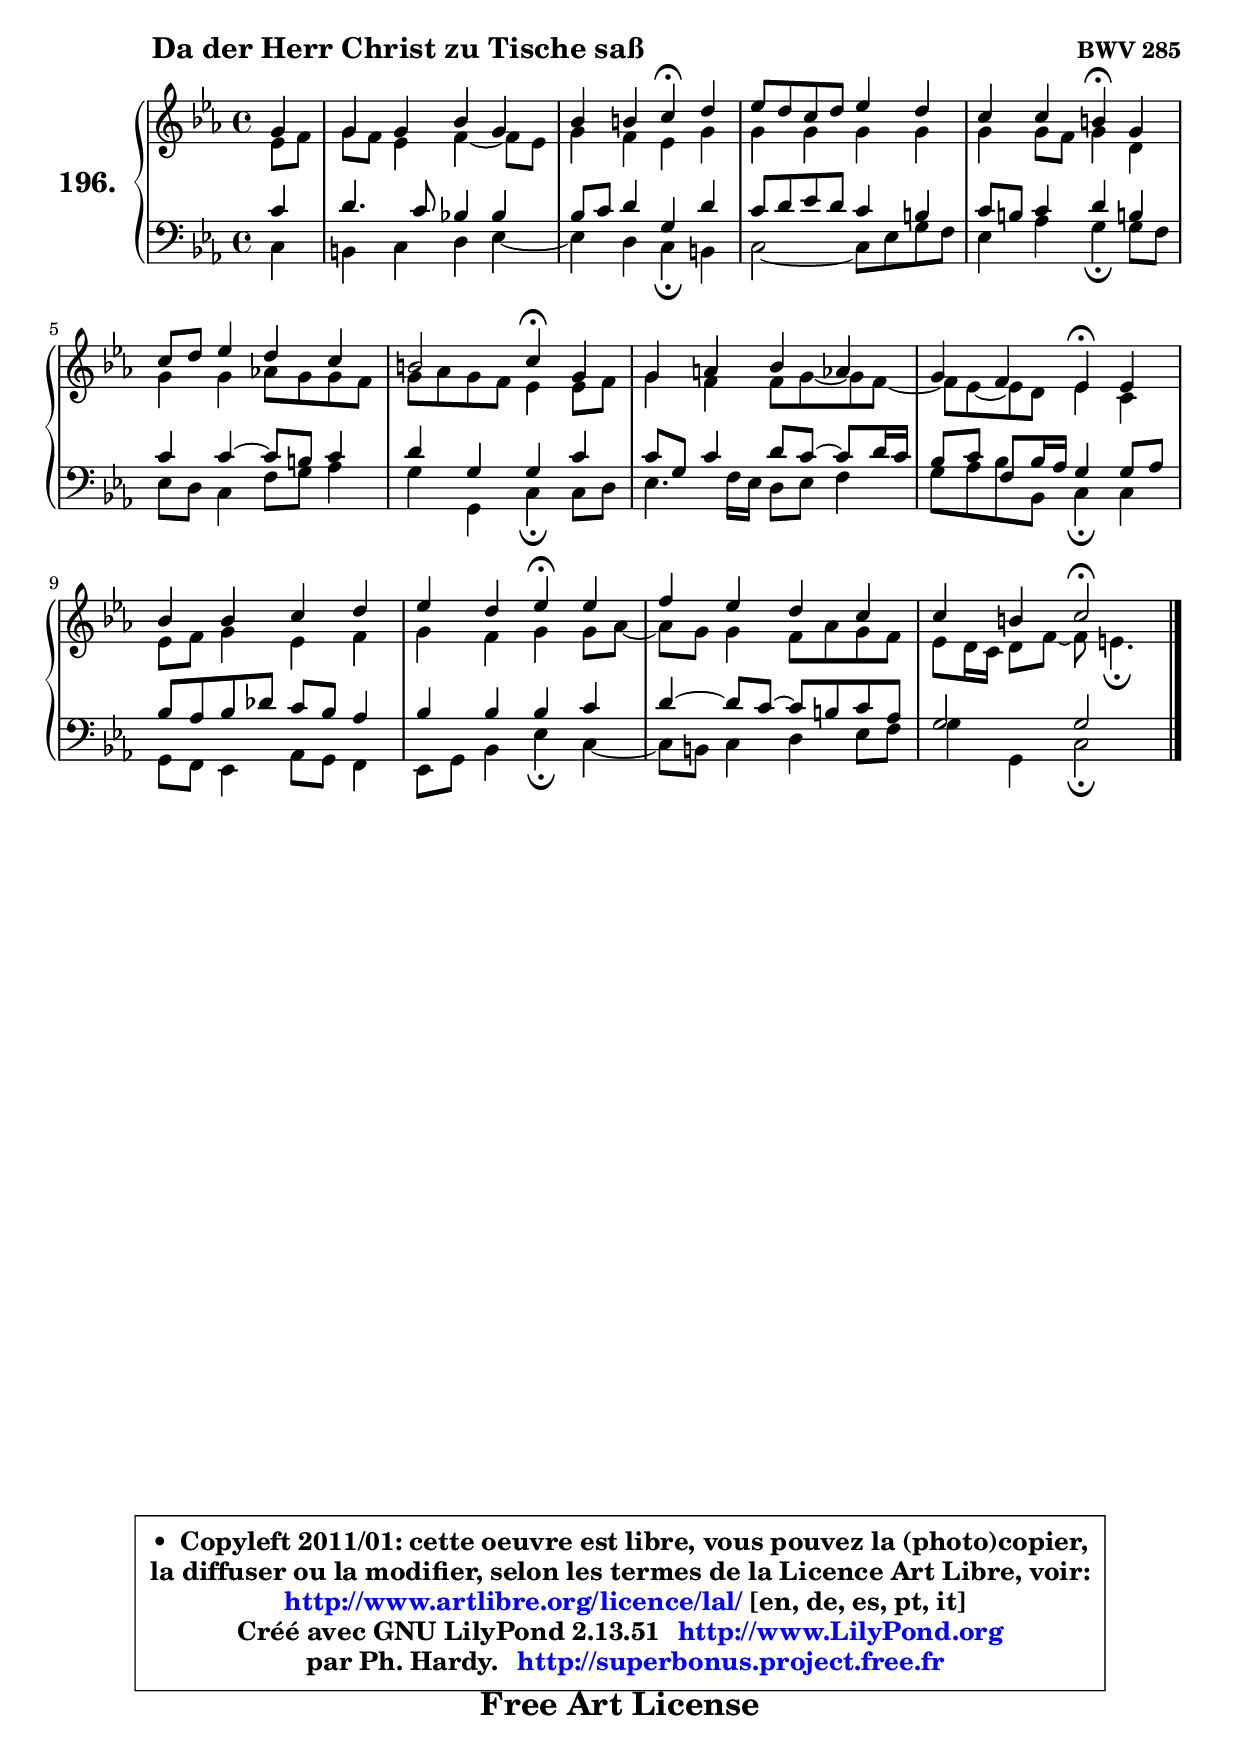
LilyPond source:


\version "2.13.51"

    \paper {
%	system-system-spacing #'padding = #0.1
%	score-system-spacing #'padding = #0.1
%	ragged-bottom = ##f
%	ragged-last-bottom = ##f
	}

    \header {
      opus = \markup { \bold "BWV 285" }
      piece = \markup { \hspace #9 \fontsize #2 \bold "Da der Herr Christ zu Tische saß" }
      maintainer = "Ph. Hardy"
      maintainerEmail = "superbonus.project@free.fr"
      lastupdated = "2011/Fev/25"
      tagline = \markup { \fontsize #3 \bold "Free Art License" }
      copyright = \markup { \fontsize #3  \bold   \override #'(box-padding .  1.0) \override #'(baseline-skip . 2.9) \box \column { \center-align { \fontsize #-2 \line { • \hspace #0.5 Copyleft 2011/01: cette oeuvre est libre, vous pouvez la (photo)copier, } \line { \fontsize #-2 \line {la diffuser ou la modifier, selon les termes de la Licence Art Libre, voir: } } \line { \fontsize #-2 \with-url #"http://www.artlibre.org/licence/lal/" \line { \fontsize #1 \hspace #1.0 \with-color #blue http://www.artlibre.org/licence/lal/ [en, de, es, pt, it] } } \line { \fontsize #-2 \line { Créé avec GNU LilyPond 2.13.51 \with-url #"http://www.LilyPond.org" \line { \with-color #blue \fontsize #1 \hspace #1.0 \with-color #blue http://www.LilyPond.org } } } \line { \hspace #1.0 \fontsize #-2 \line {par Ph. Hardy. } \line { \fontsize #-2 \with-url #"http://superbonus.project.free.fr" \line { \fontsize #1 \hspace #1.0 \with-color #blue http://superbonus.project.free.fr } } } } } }

	  }

  guidemidi = {
        r4 |
        R1 |
        r2 \tempo 4 = 30 r4 \tempo 4 = 78 r4 |
        R1 |
        r2 \tempo 4 = 30 r4 \tempo 4 = 78 r4 |
        R1 |
        r2 \tempo 4 = 30 r4 \tempo 4 = 78 r4 |
        R1 |
        r2 \tempo 4 = 30 r4 \tempo 4 = 78 r4 |
        R1 |
        r2 \tempo 4 = 30 r4 \tempo 4 = 78 r4 |
        R1 |
        r2 \tempo 4 = 34 r2 |
	}

  upper = {
	\time 4/4
	\key c \minor
	\clef treble
	\partial 4
	\voiceOne
	<< { 
	% SOPRANO
	\set Voice.midiInstrument = "acoustic grand"
	\relative c'' {
        g4 |
        g4 g bes g |
        bes4 b c\fermata d |
        es8 d c d es4 d |
        c4 c b\fermata g |
        c8 d es4 d c |
        b2 c4\fermata g |
        g4 a bes aes |
        g4 f es\fermata es |
        bes'4 bes c d |
        es4 d es\fermata es |
        f4 es d c |
        c4 b4 c2\fermata |
        \bar "|."
	} % fin de relative
	}

	\context Voice="1" { \voiceTwo 
	% ALTO
	\set Voice.midiInstrument = "acoustic grand"
	\relative c' {
        es8 f8 |
        g8 f es4 f4 ~ f8 es8 |
        g4 f es g |
        g4 g g g |
        g4 g8 f g4 d |
        g4 g aes!8 g g8 f |
        g8 aes g f es4 es8 f |
        g4 f f8 g8 ~ g8 f8 ~ |
	f8 es8 ~ es8 d es4 c |
        es8 f g4 es f |
        g4 f g g8 aes ~ |
	aes8 g8 g4 f8 aes g f |
        es8 d16 c d8 f8 ~ f8 e4.\fermata |
        \bar "|."
	} % fin de relative
	\oneVoice
	} >>
	}

    lower = {
	\time 4/4
	\key c \minor
	\clef bass
	\partial 4
	\voiceOne
	<< { 
	% TENOR
	\set Voice.midiInstrument = "acoustic grand"
	\relative c' {
        c4 |
        d4. c8 bes!4 bes4 |
        bes8 c d4 g, d' |
        c8 d es d c4 b |
        c8 b c4 d b! |
        c4 c4 ~ c8 b c4 |
        d4 g, g c |
        c8 g c4 d8 c8 ~ c8 d16 c16 |
        bes8 c f, bes16 aes g4 g8 aes |
        bes8 aes bes des c bes aes4 |
        bes4 bes bes c |
        d4 ~ d8 c8 ~ c b8 c aes |
        g2 g2 |
        \bar "|."
	} % fin de relative
	}
	\context Voice="1" { \voiceTwo 
	% BASS
	\set Voice.midiInstrument = "acoustic grand"
	\relative c {
        c4 |
        b4 c d es ~ |
	es4 d4 c\fermata b |
        c2 ~ c8 es g f |
        es4 aes g\fermata g8 f |
        es8 d c4 f8 g aes4 |
        g4 g, c\fermata c8 d |
        es4. f16 es d8 es f4 |
        g8 aes bes bes, c4\fermata c |
        g8 f es4 aes8 g f4 |
        es8 g bes4 es\fermata c ~ |
	c8 b8 c4 d es8 f |
        g4 g, c2\fermata |
        \bar "|."
	} % fin de relative
	\oneVoice
	} >>
	}


    \score { 

	\new PianoStaff <<
	\set PianoStaff.instrumentName = \markup { \bold \huge "196." }
	\new Staff = "upper" \upper
	\new Staff = "lower" \lower
	>>

    \layout {
%	ragged-last = ##f
	   }

         } % fin de score

  \score {
    \unfoldRepeats { << \guidemidi \upper \lower >> }
    \midi {
    \context {
     \Staff
      \remove "Staff_performer"
               }

     \context {
      \Voice
       \consists "Staff_performer"
                }

     \context { 
      \Score
      tempoWholesPerMinute = #(ly:make-moment 78 4)
		}
	    }
	}

